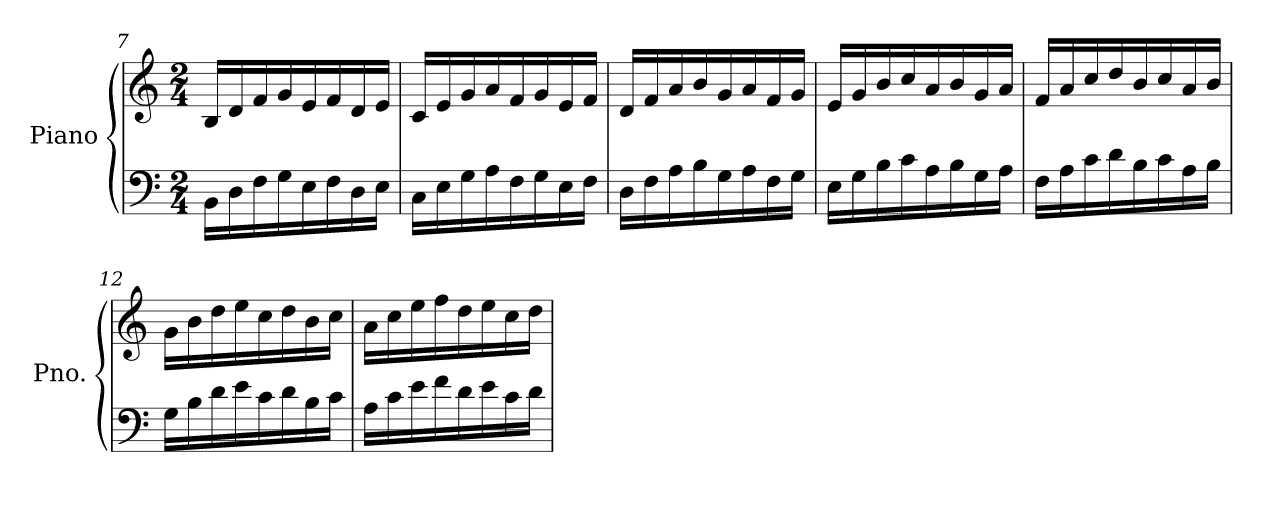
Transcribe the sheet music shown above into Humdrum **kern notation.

**kern	**kern
*part1	*part1
*staff2	*staff1
*I"Piano	*
*I'Pno.	*
*clefF4	*clefG2
*k[]	*k[]
*M2/4	*M2/4
=7	=7
16BB\LL	16B/LL
16D\	16d/
16F\	16f/
16G\	16g/
16E\	16e/
16F\	16f/
16D\	16d/
16E\JJ	16e/JJ
=8	=8
16C\LL	16c/LL
16E\	16e/
16G\	16g/
16A\	16a/
16F\	16f/
16G\	16g/
16E\	16e/
16F\JJ	16f/JJ
=9	=9
16D\LL	16d/LL
16F\	16f/
16A\	16a/
16B\	16b/
16G\	16g/
16A\	16a/
16F\	16f/
16G\JJ	16g/JJ
=10	=10
16E\LL	16e/LL
16G\	16g/
16B\	16b/
16c\	16cc/
16A\	16a/
16B\	16b/
16G\	16g/
16A\JJ	16a/JJ
=11	=11
16F\LL	16f/LL
16A\	16a/
16c\	16cc/
16d\	16dd/
16B\	16b/
16c\	16cc/
16A\	16a/
16B\JJ	16b/JJ
!!LO:LB:g=z
=12	=12
16G\LL	16g\LL
16B\	16b\
16d\	16dd\
16e\	16ee\
16c\	16cc\
16d\	16dd\
16B\	16b\
16c\JJ	16cc\JJ
=13	=13
16A\LL	16a\LL
16c\	16cc\
16e\	16ee\
16f\	16ff\
16d\	16dd\
16e\	16ee\
16c\	16cc\
16d\JJ	16dd\JJ
=	=
*-	*-
